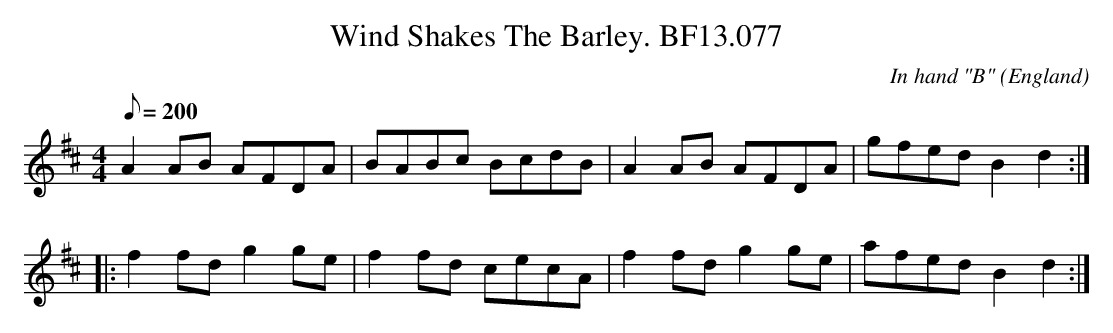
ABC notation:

X:1
T:Wind Shakes The Barley. BF13.077
M:4/4
L:1/8
Q:200
C:In hand "B"
O:England
K:D major
A2 AB AFDA | BABc BcdB | A2 AB AFDA | gfed B2 d2 ::!
 f2 fd g2 ge | f2 fd cecA | f2 fd g2 ge | afed B2 d2 :|]
